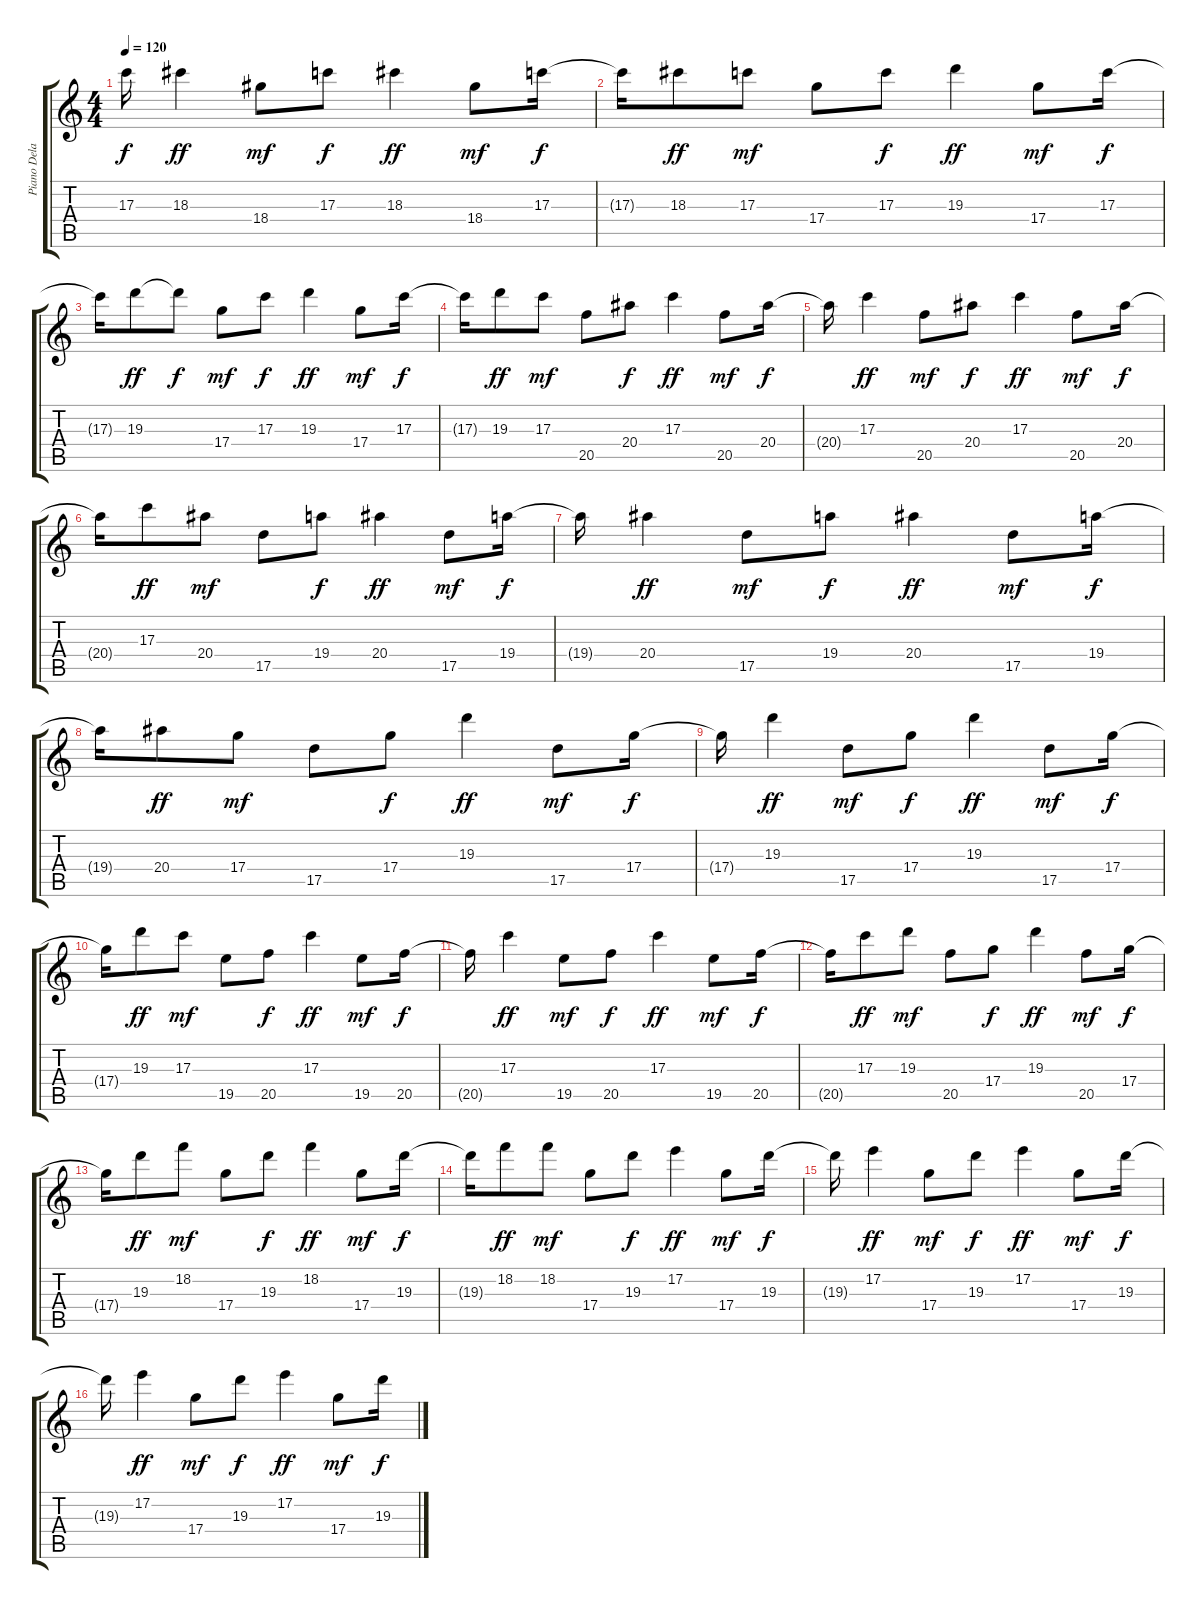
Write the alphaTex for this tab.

\track ("Piano Delay" "Piano Dela") {instrument acousticgrandpiano}
\staff {score tabs}
\tuning (E5 B4 G4 D4 A3 E3) {hide}
\ts (4 4)
\tempo 120
\clef g2
\ks c
17.3{t}.16{dy f} 18.3.4{dy ff} 18.4.8{dy mf} 17.3.8{dy f} 18.3.4{dy ff} 18.4.8{dy mf} 17.3.16{dy f} |
17.3{t}.16 18.3.8{dy ff} 17.3.8{dy mf} 17.4.8 17.3.8{dy f} 19.3.4{dy ff} 17.4.8{dy mf} 17.3.16{dy f} |
17.3{t}.16 19.3.8{dy ff} 19.3{t}.8{dy f} 17.4.8{dy mf} 17.3.8{dy f} 19.3.4{dy ff} 17.4.8{dy mf} 17.3.16{dy f} |
17.3{t}.16 19.3.8{dy ff} 17.3.8{dy mf} 20.5.8 20.4.8{dy f} 17.3.4{dy ff} 20.5.8{dy mf} 20.4.16{dy f} |
20.4{t}.16 17.3.4{dy ff} 20.5.8{dy mf} 20.4.8{dy f} 17.3.4{dy ff} 20.5.8{dy mf} 20.4.16{dy f} |
20.4{t}.16 17.3.8{dy ff} 20.4.8{dy mf} 17.5.8 19.4.8{dy f} 20.4.4{dy ff} 17.5.8{dy mf} 19.4.16{dy f} |
19.4{t}.16 20.4.4{dy ff} 17.5.8{dy mf} 19.4.8{dy f} 20.4.4{dy ff} 17.5.8{dy mf} 19.4.16{dy f} |
19.4{t}.16 20.4.8{dy ff} 17.4.8{dy mf} 17.5.8 17.4.8{dy f} 19.3.4{dy ff} 17.5.8{dy mf} 17.4.16{dy f} |
17.4{t}.16 19.3.4{dy ff} 17.5.8{dy mf} 17.4.8{dy f} 19.3.4{dy ff} 17.5.8{dy mf} 17.4.16{dy f} |
17.4{t}.16 19.3.8{dy ff} 17.3.8{dy mf} 19.5.8 20.5.8{dy f} 17.3.4{dy ff} 19.5.8{dy mf} 20.5.16{dy f} |
20.5{t}.16 17.3.4{dy ff} 19.5.8{dy mf} 20.5.8{dy f} 17.3.4{dy ff} 19.5.8{dy mf} 20.5.16{dy f} |
20.5{t}.16 17.3.8{dy ff} 19.3.8{dy mf} 20.5.8 17.4.8{dy f} 19.3.4{dy ff} 20.5.8{dy mf} 17.4.16{dy f} |
17.4{t}.16 19.3.8{dy ff} 18.2.8{dy mf} 17.4.8 19.3.8{dy f} 18.2.4{dy ff} 17.4.8{dy mf} 19.3.16{dy f} |
19.3{t}.16 18.2.8{dy ff} 18.2.8{dy mf} 17.4.8 19.3.8{dy f} 17.2.4{dy ff} 17.4.8{dy mf} 19.3.16{dy f} |
19.3{t}.16 17.2.4{dy ff} 17.4.8{dy mf} 19.3.8{dy f} 17.2.4{dy ff} 17.4.8{dy mf} 19.3.16{dy f} |
19.3{t}.16 17.2.4{dy ff} 17.4.8{dy mf} 19.3.8{dy f} 17.2.4{dy ff} 17.4.8{dy mf} 19.3.16{dy f}
